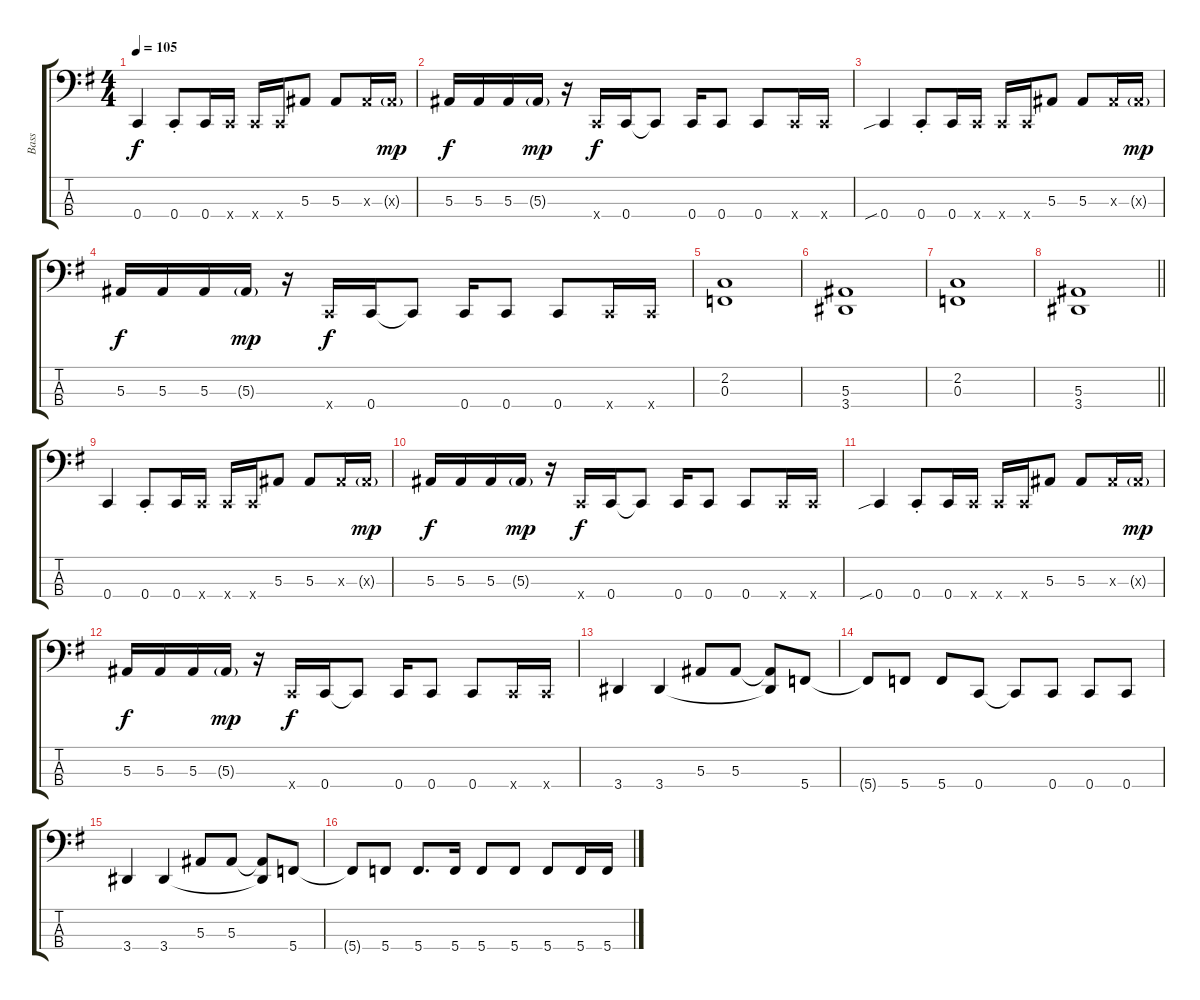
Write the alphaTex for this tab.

\track ("Bass" "Bass") {instrument electricbassfinger}
\staff {score tabs}
\tuning (Eb2 Bb1 F1 C1) {hide}
\ts (4 4)
\tempo 105
\clef f4
\ks g
0.4.4{dy f} 0.4{st}.8 0.4.16 0.4{x}.16 0.4{x}.16 0.4{x}.16 5.3.8 5.3.8 5.3{x}.16 5.3{g x}.16{dy mp} |
5.3.16{dy f} 5.3.16 5.3.16 5.3{g}.16{dy mp} r.16 0.4{x}.16{dy f} 0.4.16 0.4{t}.8 0.4.16 0.4.8 0.4.8 0.4{x}.16 0.4{x}.16 |
0.4{sib}.4 0.4{st}.8 0.4.16 0.4{x}.16 0.4{x}.16 0.4{x}.16 5.3.8 5.3.8 5.3{x}.16 5.3{g x}.16{dy mp} |
5.3.16{dy f} 5.3.16 5.3.16 5.3{g}.16{dy mp} r.16 0.4{x}.16{dy f} 0.4.16 0.4{t}.8 0.4.16 0.4.8 0.4.8 0.4{x}.16 0.4{x}.16 |
(2.2 0.3).1 |
(5.3 3.4).1 |
(2.2 0.3).1 |
\barLineRight lightlight
(5.3 3.4).1 |
0.4.4 0.4{st}.8 0.4.16 0.4{x}.16 0.4{x}.16 0.4{x}.16 5.3.8 5.3.8 5.3{x}.16 5.3{g x}.16{dy mp} |
5.3.16{dy f} 5.3.16 5.3.16 5.3{g}.16{dy mp} r.16 0.4{x}.16{dy f} 0.4.16 0.4{t}.8 0.4.16 0.4.8 0.4.8 0.4{x}.16 0.4{x}.16 |
0.4{sib}.4 0.4{st}.8 0.4.16 0.4{x}.16 0.4{x}.16 0.4{x}.16 5.3.8 5.3.8 5.3{x}.16 5.3{g x}.16{dy mp} |
5.3.16{dy f} 5.3.16 5.3.16 5.3{g}.16{dy mp} r.16 0.4{x}.16{dy f} 0.4.16 0.4{t}.8 0.4.16 0.4.8 0.4.8 0.4{x}.16 0.4{x}.16 |
3.4.4 3.4.4 5.3.8 5.3.8 (5.3{t} 3.4{t}).8 5.4.8 |
5.4{t}.8 5.4.8 5.4.8 0.4.8 0.4{t}.8 0.4.8 0.4.8 0.4.8 |
3.4.4 3.4.4 5.3.8 5.3.8 (5.3{t} 3.4{t}).8 5.4.8 |
5.4{t}.8 5.4.8 5.4.8{d} 5.4.16 5.4.8 5.4.8 5.4.8 5.4.16 5.4.16
